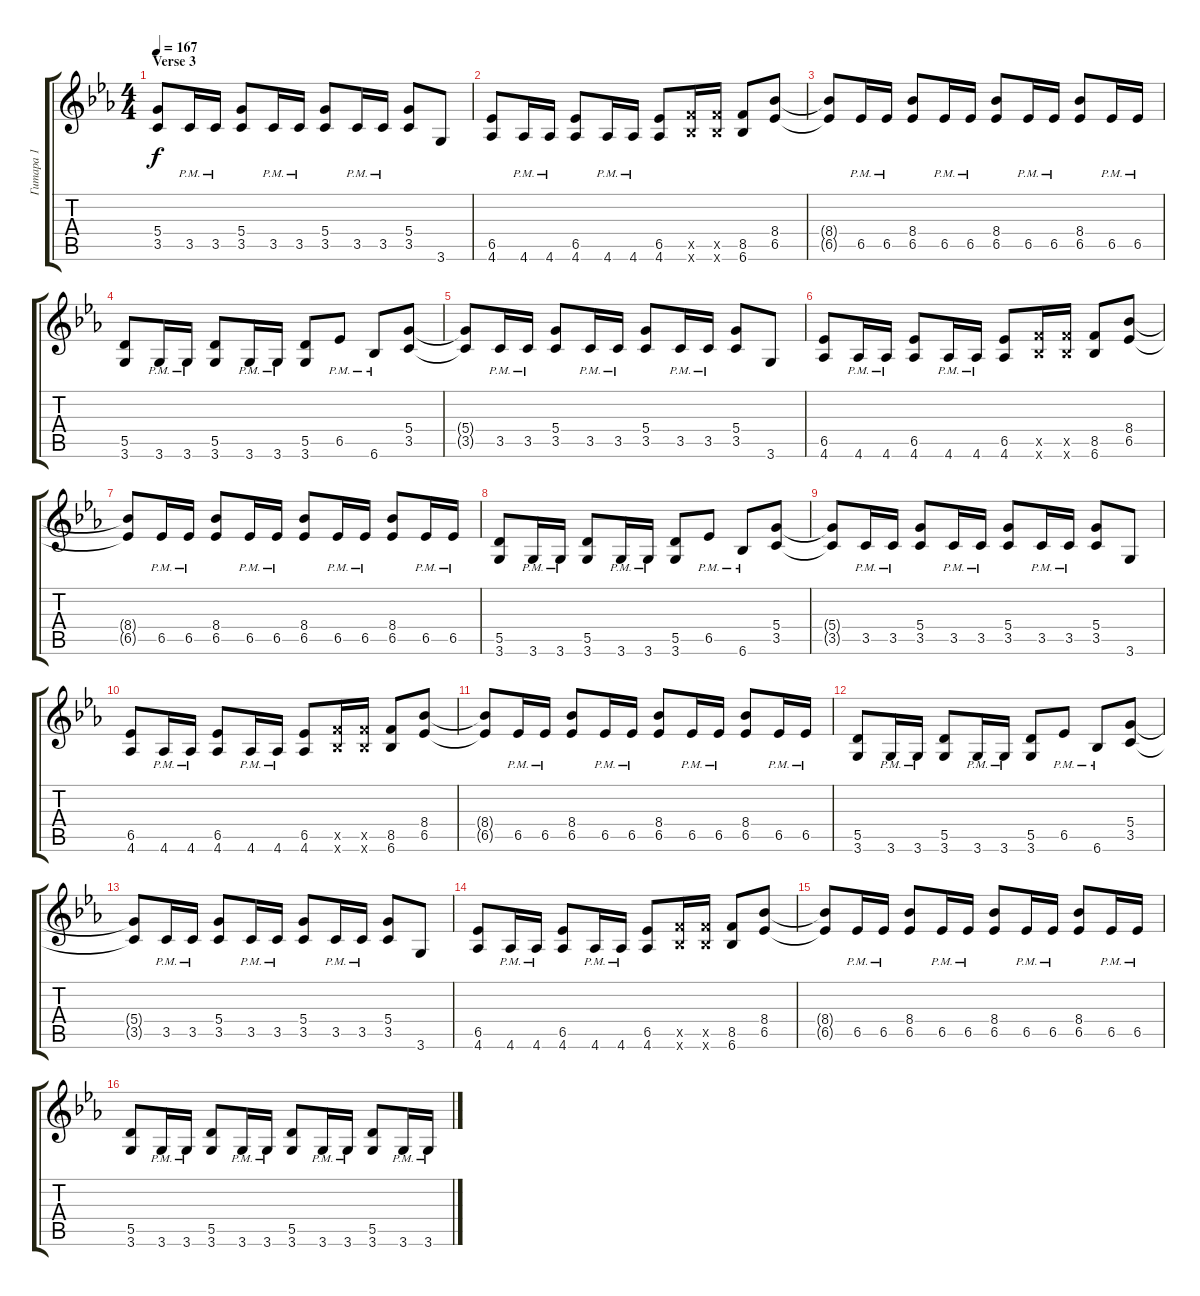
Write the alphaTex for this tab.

\track ("Гитара 1" "Гитара 1") {instrument distortionguitar}
\staff {score tabs}
\tuning (E4 B3 G3 D3 A2 E2) {hide}
\ts (4 4)
\section ("" "Verse 3")
\tempo 167
\clef g2
\ks cminor
(5.4{t} 3.5{t}).8{dy f} 3.5{pm}.16 3.5{pm}.16 (5.4 3.5).8 3.5{pm}.16 3.5{pm}.16 (5.4 3.5).8 3.5{pm}.16 3.5{pm}.16 (5.4 3.5).8 3.6.8 |
(6.5 4.6).8 4.6{pm}.16 4.6{pm}.16 (6.5 4.6).8 4.6{pm}.16 4.6{pm}.16 (6.5 4.6).8 (8.5{x} 6.6{x}).16 (8.5{x} 6.6{x}).16 (8.5 6.6).8 (8.4 6.5).8 |
(8.4{t} 6.5{t}).8 6.5{pm}.16 6.5{pm}.16 (8.4 6.5).8 6.5{pm}.16 6.5{pm}.16 (8.4 6.5).8 6.5{pm}.16 6.5{pm}.16 (8.4 6.5).8 6.5{pm}.16 6.5{pm}.16 |
(5.5 3.6).8 3.6{pm}.16 3.6{pm}.16 (5.5 3.6).8 3.6{pm}.16 3.6{pm}.16 (5.5 3.6).8 6.5{pm}.8 6.6{pm}.8 (5.4 3.5).8 |
(5.4{t} 3.5{t}).8 3.5{pm}.16 3.5{pm}.16 (5.4 3.5).8 3.5{pm}.16 3.5{pm}.16 (5.4 3.5).8 3.5{pm}.16 3.5{pm}.16 (5.4 3.5).8 3.6.8 |
(6.5 4.6).8 4.6{pm}.16 4.6{pm}.16 (6.5 4.6).8 4.6{pm}.16 4.6{pm}.16 (6.5 4.6).8 (8.5{x} 6.6{x}).16 (8.5{x} 6.6{x}).16 (8.5 6.6).8 (8.4 6.5).8 |
(8.4{t} 6.5{t}).8 6.5{pm}.16 6.5{pm}.16 (8.4 6.5).8 6.5{pm}.16 6.5{pm}.16 (8.4 6.5).8 6.5{pm}.16 6.5{pm}.16 (8.4 6.5).8 6.5{pm}.16 6.5{pm}.16 |
(5.5 3.6).8 3.6{pm}.16 3.6{pm}.16 (5.5 3.6).8 3.6{pm}.16 3.6{pm}.16 (5.5 3.6).8 6.5{pm}.8 6.6{pm}.8 (5.4 3.5).8 |
(5.4{t} 3.5{t}).8 3.5{pm}.16 3.5{pm}.16 (5.4 3.5).8 3.5{pm}.16 3.5{pm}.16 (5.4 3.5).8 3.5{pm}.16 3.5{pm}.16 (5.4 3.5).8 3.6.8 |
(6.5 4.6).8 4.6{pm}.16 4.6{pm}.16 (6.5 4.6).8 4.6{pm}.16 4.6{pm}.16 (6.5 4.6).8 (8.5{x} 6.6{x}).16 (8.5{x} 6.6{x}).16 (8.5 6.6).8 (8.4 6.5).8 |
(8.4{t} 6.5{t}).8 6.5{pm}.16 6.5{pm}.16 (8.4 6.5).8 6.5{pm}.16 6.5{pm}.16 (8.4 6.5).8 6.5{pm}.16 6.5{pm}.16 (8.4 6.5).8 6.5{pm}.16 6.5{pm}.16 |
(5.5 3.6).8 3.6{pm}.16 3.6{pm}.16 (5.5 3.6).8 3.6{pm}.16 3.6{pm}.16 (5.5 3.6).8 6.5{pm}.8 6.6{pm}.8 (5.4 3.5).8 |
(5.4{t} 3.5{t}).8 3.5{pm}.16 3.5{pm}.16 (5.4 3.5).8 3.5{pm}.16 3.5{pm}.16 (5.4 3.5).8 3.5{pm}.16 3.5{pm}.16 (5.4 3.5).8 3.6.8 |
(6.5 4.6).8 4.6{pm}.16 4.6{pm}.16 (6.5 4.6).8 4.6{pm}.16 4.6{pm}.16 (6.5 4.6).8 (8.5{x} 6.6{x}).16 (8.5{x} 6.6{x}).16 (8.5 6.6).8 (8.4 6.5).8 |
(8.4{t} 6.5{t}).8 6.5{pm}.16 6.5{pm}.16 (8.4 6.5).8 6.5{pm}.16 6.5{pm}.16 (8.4 6.5).8 6.5{pm}.16 6.5{pm}.16 (8.4 6.5).8 6.5{pm}.16 6.5{pm}.16 |
(5.5 3.6).8 3.6{pm}.16 3.6{pm}.16 (5.5 3.6).8 3.6{pm}.16 3.6{pm}.16 (5.5 3.6).8 3.6{pm}.16 3.6{pm}.16 (5.5 3.6).8 3.6{pm}.16 3.6{pm}.16
